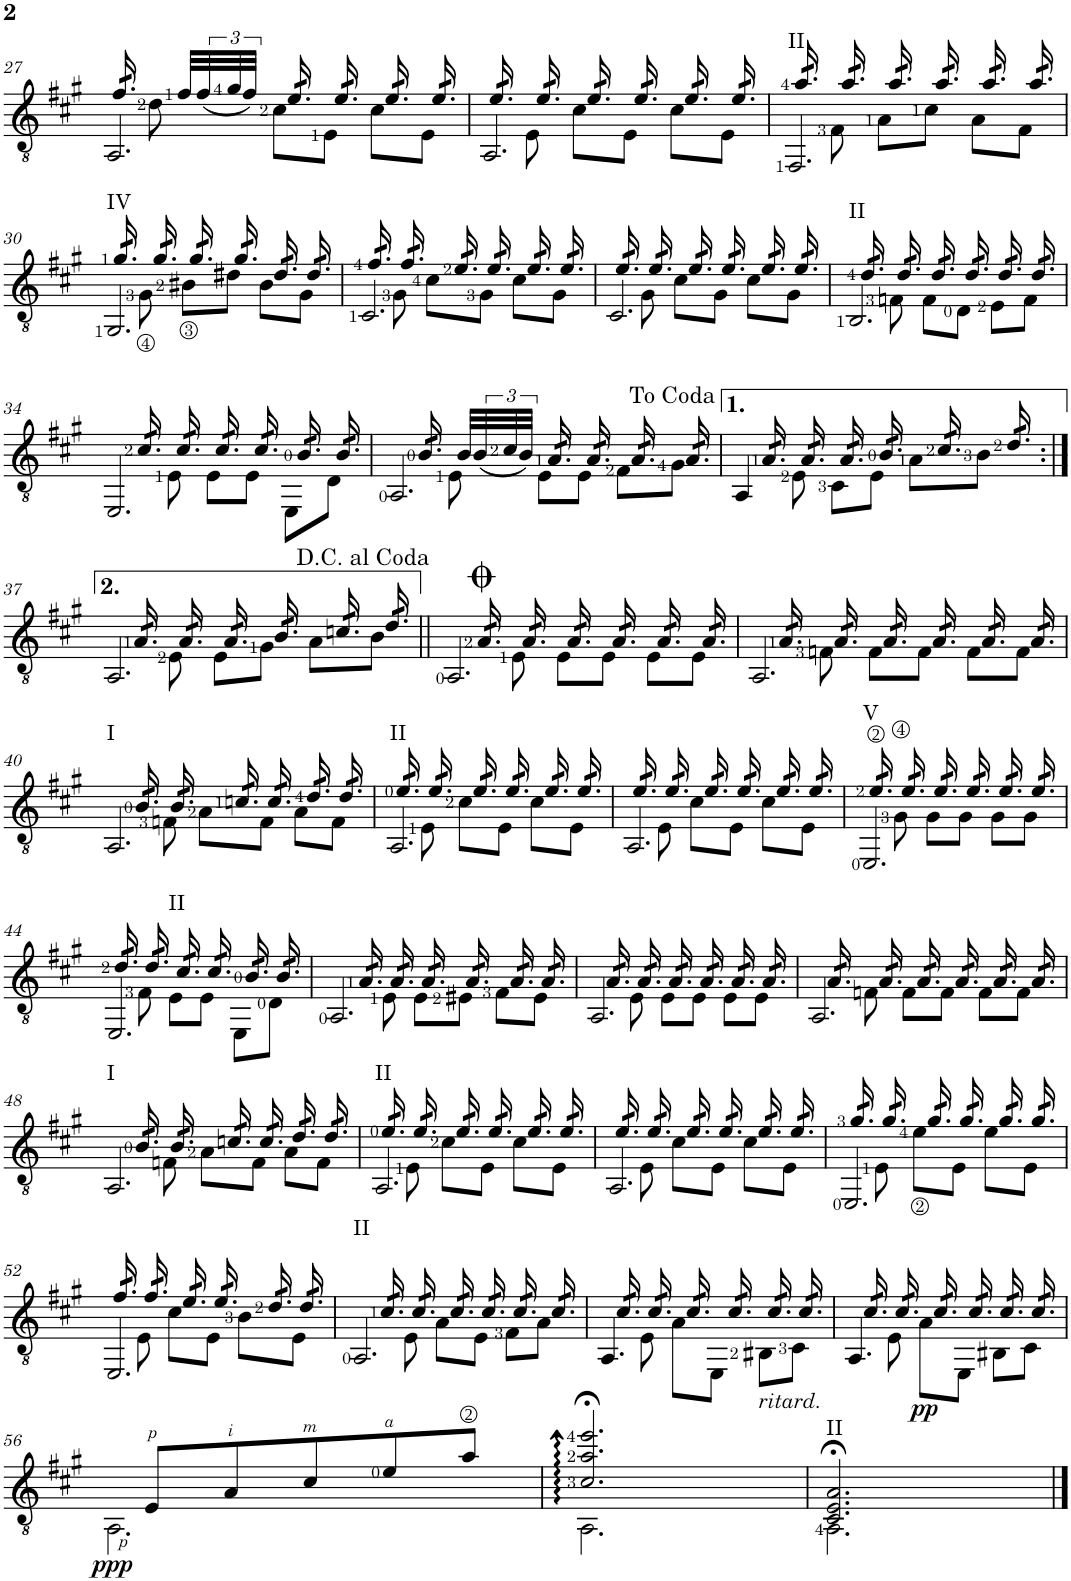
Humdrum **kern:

**kern	**dynam
*part1	*part1
*staff1	*staff1
*I"Classical Guitar	*
*I'Guit.	*
!!LO:PB:g=z
*clefGv2	*
*k[f#c#g#]	*
*A:	*
*M3/4	*
=27	=27
*^	*
*	*^	*
32ryy	8ryy	2.AA/	.
*tremolo	*	*	*
32f#/	.	.	.
32f#/	.	.	.
32f#/	.	.	.
*Xtremolo	*	*	*
32ryy	8d\	.	.
32f#/LLL	.	.	.
(<48f#/	.	.	.
48g#/	.	.	.
48f#/JJJ)	.	.	.
32ryy	8c#\L	.	.
*tremolo	*	*	*
32e/	.	.	.
32e/	.	.	.
32e/	.	.	.
*Xtremolo	*	*	*
32ryy	8E\J	.	.
*tremolo	*	*	*
32e/	.	.	.
32e/	.	.	.
32e/	.	.	.
*Xtremolo	*	*	*
32ryy	8c#\L	.	.
*tremolo	*	*	*
32e/	.	.	.
32e/	.	.	.
32e/	.	.	.
*Xtremolo	*	*	*
32ryy	8E\J	.	.
*tremolo	*	*	*
32e/	.	.	.
32e/	.	.	.
32e/	.	.	.
*Xtremolo	*	*	*
=28	=28	=28	=28
32ryy	8ryy	2.AA/	.
*tremolo	*	*	*
32e/	.	.	.
32e/	.	.	.
32e/	.	.	.
*Xtremolo	*	*	*
32ryy	8E\	.	.
*tremolo	*	*	*
32e/	.	.	.
32e/	.	.	.
32e/	.	.	.
*Xtremolo	*	*	*
32ryy	8c#\L	.	.
*tremolo	*	*	*
32e/	.	.	.
32e/	.	.	.
32e/	.	.	.
*Xtremolo	*	*	*
32ryy	8E\J	.	.
*tremolo	*	*	*
32e/	.	.	.
32e/	.	.	.
32e/	.	.	.
*Xtremolo	*	*	*
32ryy	8c#\L	.	.
*tremolo	*	*	*
32e/	.	.	.
32e/	.	.	.
32e/	.	.	.
*Xtremolo	*	*	*
32ryy	8E\J	.	.
*tremolo	*	*	*
32e/	.	.	.
32e/	.	.	.
32e/	.	.	.
*Xtremolo	*	*	*
=29	=29	=29	=29
!LO:TX:a:t=II	!	!	!
32ryy	8ryy	2.FF#/	.
*tremolo	*	*	*
32a/	.	.	.
32a/	.	.	.
32a/	.	.	.
*Xtremolo	*	*	*
32ryy	8F#\	.	.
*tremolo	*	*	*
32a/	.	.	.
32a/	.	.	.
32a/	.	.	.
*Xtremolo	*	*	*
32ryy	8A\L	.	.
*tremolo	*	*	*
32a/	.	.	.
32a/	.	.	.
32a/	.	.	.
*Xtremolo	*	*	*
32ryy	8c#\J	.	.
*tremolo	*	*	*
32a/	.	.	.
32a/	.	.	.
32a/	.	.	.
*Xtremolo	*	*	*
32ryy	8A\L	.	.
*tremolo	*	*	*
32a/	.	.	.
32a/	.	.	.
32a/	.	.	.
*Xtremolo	*	*	*
32ryy	8F#\J	.	.
*tremolo	*	*	*
32a/	.	.	.
32a/	.	.	.
32a/	.	.	.
*Xtremolo	*	*	*
!!LO:LB:g=z	!!	!!
=30	=30	=30	=30
!LO:TX:a:t=IV	!	!	!
32ryy	8ryy	2.GG#/	.
*tremolo	*	*	*
32g#/	.	.	.
32g#/	.	.	.
32g#/	.	.	.
*Xtremolo	*	*	*
32ryy	8G#\	.	.
*tremolo	*	*	*
32g#/	.	.	.
32g#/	.	.	.
32g#/	.	.	.
*Xtremolo	*	*	*
32ryy	8B#X\L	.	.
*tremolo	*	*	*
32g#/	.	.	.
32g#/	.	.	.
32g#/	.	.	.
*Xtremolo	*	*	*
32ryy	8d#X\J	.	.
*tremolo	*	*	*
32g#/	.	.	.
32g#/	.	.	.
32g#/	.	.	.
*Xtremolo	*	*	*
32ryy	8B#\L	.	.
*tremolo	*	*	*
32d#/	.	.	.
32d#/	.	.	.
32d#/	.	.	.
*Xtremolo	*	*	*
32ryy	8G#\J	.	.
*tremolo	*	*	*
32d#/	.	.	.
32d#/	.	.	.
32d#/	.	.	.
*Xtremolo	*	*	*
=31	=31	=31	=31
32ryy	8ryy	2.C#/	.
*tremolo	*	*	*
32f#/	.	.	.
32f#/	.	.	.
32f#/	.	.	.
*Xtremolo	*	*	*
32ryy	8G#\	.	.
*tremolo	*	*	*
32f#/	.	.	.
32f#/	.	.	.
32f#/	.	.	.
*Xtremolo	*	*	*
32ryy	8c#\L	.	.
*tremolo	*	*	*
32e/	.	.	.
32e/	.	.	.
32e/	.	.	.
*Xtremolo	*	*	*
32ryy	8G#\J	.	.
*tremolo	*	*	*
32e/	.	.	.
32e/	.	.	.
32e/	.	.	.
*Xtremolo	*	*	*
32ryy	8c#\L	.	.
*tremolo	*	*	*
32e/	.	.	.
32e/	.	.	.
32e/	.	.	.
*Xtremolo	*	*	*
32ryy	8G#\J	.	.
*tremolo	*	*	*
32e/	.	.	.
32e/	.	.	.
32e/	.	.	.
*Xtremolo	*	*	*
=32	=32	=32	=32
32ryy	8ryy	2.C#/	.
*tremolo	*	*	*
32e/	.	.	.
32e/	.	.	.
32e/	.	.	.
*Xtremolo	*	*	*
32ryy	8G#\	.	.
*tremolo	*	*	*
32e/	.	.	.
32e/	.	.	.
32e/	.	.	.
*Xtremolo	*	*	*
32ryy	8c#\L	.	.
*tremolo	*	*	*
32e/	.	.	.
32e/	.	.	.
32e/	.	.	.
*Xtremolo	*	*	*
32ryy	8G#\J	.	.
*tremolo	*	*	*
32e/	.	.	.
32e/	.	.	.
32e/	.	.	.
*Xtremolo	*	*	*
32ryy	8c#\L	.	.
*tremolo	*	*	*
32e/	.	.	.
32e/	.	.	.
32e/	.	.	.
*Xtremolo	*	*	*
32ryy	8G#\J	.	.
*tremolo	*	*	*
32e/	.	.	.
32e/	.	.	.
32e/	.	.	.
*Xtremolo	*	*	*
=33	=33	=33	=33
!LO:TX:a:t=II	!	!	!
32ryy	8ryy	2.BB/	.
*tremolo	*	*	*
32d/	.	.	.
32d/	.	.	.
32d/	.	.	.
*Xtremolo	*	*	*
32ryy	8Fn\	.	.
*tremolo	*	*	*
32d/	.	.	.
32d/	.	.	.
32d/	.	.	.
*Xtremolo	*	*	*
32ryy	8F\L	.	.
*tremolo	*	*	*
32d/	.	.	.
32d/	.	.	.
32d/	.	.	.
*Xtremolo	*	*	*
32ryy	8D\J	.	.
*tremolo	*	*	*
32d/	.	.	.
32d/	.	.	.
32d/	.	.	.
*Xtremolo	*	*	*
32ryy	8E\L	.	.
*tremolo	*	*	*
32d/	.	.	.
32d/	.	.	.
32d/	.	.	.
*Xtremolo	*	*	*
32ryy	8F\J	.	.
*tremolo	*	*	*
32d/	.	.	.
32d/	.	.	.
32d/	.	.	.
*Xtremolo	*	*	*
!!LO:LB:g=z	!!	!!
=34	=34	=34	=34
32ryy	8ryy	2.EE/	.
*tremolo	*	*	*
32c#/	.	.	.
32c#/	.	.	.
32c#/	.	.	.
*Xtremolo	*	*	*
32ryy	8E\	.	.
*tremolo	*	*	*
32c#/	.	.	.
32c#/	.	.	.
32c#/	.	.	.
*Xtremolo	*	*	*
32ryy	8E\L	.	.
*tremolo	*	*	*
32c#/	.	.	.
32c#/	.	.	.
32c#/	.	.	.
*Xtremolo	*	*	*
32ryy	8E\J	.	.
*tremolo	*	*	*
32c#/	.	.	.
32c#/	.	.	.
32c#/	.	.	.
*Xtremolo	*	*	*
32ryy	8EE\L	.	.
*tremolo	*	*	*
32B/	.	.	.
32B/	.	.	.
32B/	.	.	.
*Xtremolo	*	*	*
32ryy	8D\J	.	.
*tremolo	*	*	*
32B/	.	.	.
32B/	.	.	.
32B/	.	.	.
*Xtremolo	*	*	*
=35	=35	=35	=35
32ryy	8ryy	2.AA/	.
*tremolo	*	*	*
32B/	.	.	.
32B/	.	.	.
32B/	.	.	.
*Xtremolo	*	*	*
32ryy	8E\	.	.
32B/LLL	.	.	.
(<48B/	.	.	.
48c#/	.	.	.
48B/JJJ)	.	.	.
32ryy	8E\L	.	.
*tremolo	*	*	*
32A/	.	.	.
32A/	.	.	.
32A/	.	.	.
*Xtremolo	*	*	*
32ryy	8E\J	.	.
*tremolo	*	*	*
32A/	.	.	.
32A/	.	.	.
32A/	.	.	.
*Xtremolo	*	*	*
32ryy	8F#\L	.	.
*tremolo	*	*	*
32A/	.	.	.
32A/	.	.	.
32A/	.	.	.
*Xtremolo	*	*	*
32ryy	8G#\J	.	.
*tremolo	*	*	*
32A/	.	.	.
32A/	.	.	.
32A/	.	.	.
*Xtremolo	*	*	*
=36	=36	=36	=36
32ryy	8ryy	4AA/	.
*tremolo	*	*	*
32A/	.	.	.
32A/	.	.	.
32A/	.	.	.
*Xtremolo	*	*	*
32ryy	8E\	.	.
*tremolo	*	*	*
32A/	.	.	.
32A/	.	.	.
32A/	.	.	.
*Xtremolo	*	*	*
32ryy	8C#\L	32ryy	.
*tremolo	*	*	*
32A/	.	32ryy	.
32A/	.	16ryy	.
32A/	.	.	.
*Xtremolo	*	*	*
32ryy	8E\J	8ryy	.
*tremolo	*	*	*
32B/	.	.	.
32B/	.	.	.
32B/	.	.	.
*Xtremolo	*	*	*
32ryy	8A\L	8ryy	.
*tremolo	*	*	*
32c#/	.	.	.
32c#/	.	.	.
32c#/	.	.	.
*Xtremolo	*	*	*
32ryy	8B\J	8ryy	.
*tremolo	*	*	*
32d/	.	.	.
32d/	.	.	.
32d/	.	.	.
*Xtremolo	*	*	*
!!LO:LB:g=z	!!	!!
=37:|!	=37:|!	=37:|!	=37:|!
32ryy	8ryy	2.AA/	.
*tremolo	*	*	*
32A/	.	.	.
32A/	.	.	.
32A/	.	.	.
*Xtremolo	*	*	*
32ryy	8E\	.	.
*tremolo	*	*	*
32A/	.	.	.
32A/	.	.	.
32A/	.	.	.
*Xtremolo	*	*	*
32ryy	8E\L	.	.
*tremolo	*	*	*
32A/	.	.	.
32A/	.	.	.
32A/	.	.	.
*Xtremolo	*	*	*
32ryy	8G#\J	.	.
*tremolo	*	*	*
32B/	.	.	.
32B/	.	.	.
32B/	.	.	.
*Xtremolo	*	*	*
32ryy	8A\L	.	.
*tremolo	*	*	*
32cn/	.	.	.
32cn/	.	.	.
32cn/	.	.	.
*Xtremolo	*	*	*
32ryy	8B\J	.	.
*tremolo	*	*	*
32d/	.	.	.
32d/	.	.	.
32d/	.	.	.
*Xtremolo	*	*	*
=38||	=38||	=38||	=38||
32ryy	8ryy	2.AA/	.
*tremolo	*	*	*
32A/	.	.	.
32A/	.	.	.
32A/	.	.	.
*Xtremolo	*	*	*
32ryy	8E\	.	.
*tremolo	*	*	*
32A/	.	.	.
32A/	.	.	.
32A/	.	.	.
*Xtremolo	*	*	*
32ryy	8E\L	.	.
*tremolo	*	*	*
32A/	.	.	.
32A/	.	.	.
32A/	.	.	.
*Xtremolo	*	*	*
32ryy	8E\J	.	.
*tremolo	*	*	*
32A/	.	.	.
32A/	.	.	.
32A/	.	.	.
*Xtremolo	*	*	*
32ryy	8E\L	.	.
*tremolo	*	*	*
32A/	.	.	.
32A/	.	.	.
32A/	.	.	.
*Xtremolo	*	*	*
32ryy	8E\J	.	.
*tremolo	*	*	*
32A/	.	.	.
32A/	.	.	.
32A/	.	.	.
*Xtremolo	*	*	*
=39	=39	=39	=39
32ryy	8ryy	2.AA/	.
*tremolo	*	*	*
32A/	.	.	.
32A/	.	.	.
32A/	.	.	.
*Xtremolo	*	*	*
32ryy	8Fn\	.	.
*tremolo	*	*	*
32A/	.	.	.
32A/	.	.	.
32A/	.	.	.
*Xtremolo	*	*	*
32ryy	8F\L	.	.
*tremolo	*	*	*
32A/	.	.	.
32A/	.	.	.
32A/	.	.	.
*Xtremolo	*	*	*
32ryy	8F\J	.	.
*tremolo	*	*	*
32A/	.	.	.
32A/	.	.	.
32A/	.	.	.
*Xtremolo	*	*	*
32ryy	8F\L	.	.
*tremolo	*	*	*
32A/	.	.	.
32A/	.	.	.
32A/	.	.	.
*Xtremolo	*	*	*
32ryy	8F\J	.	.
*tremolo	*	*	*
32A/	.	.	.
32A/	.	.	.
32A/	.	.	.
*Xtremolo	*	*	*
!!LO:LB:g=z	!!	!!
=40	=40	=40	=40
!LO:TX:a:t=I	!	!	!
32ryy	8ryy	2.AA/	.
*tremolo	*	*	*
32B/	.	.	.
32B/	.	.	.
32B/	.	.	.
*Xtremolo	*	*	*
32ryy	8Fn\	.	.
*tremolo	*	*	*
32B/	.	.	.
32B/	.	.	.
32B/	.	.	.
*Xtremolo	*	*	*
32ryy	8A\L	.	.
*tremolo	*	*	*
32cn/	.	.	.
32cn/	.	.	.
32cn/	.	.	.
*Xtremolo	*	*	*
32ryy	8F\J	.	.
*tremolo	*	*	*
32c/	.	.	.
32c/	.	.	.
32c/	.	.	.
*Xtremolo	*	*	*
32ryy	8A\L	.	.
*tremolo	*	*	*
32d/	.	.	.
32d/	.	.	.
32d/	.	.	.
*Xtremolo	*	*	*
32ryy	8F\J	.	.
*tremolo	*	*	*
32d/	.	.	.
32d/	.	.	.
32d/	.	.	.
*Xtremolo	*	*	*
=41	=41	=41	=41
!LO:TX:a:t=II	!	!	!
32ryy	8ryy	2.AA/	.
*tremolo	*	*	*
32e/	.	.	.
32e/	.	.	.
32e/	.	.	.
*Xtremolo	*	*	*
32ryy	8E\	.	.
*tremolo	*	*	*
32e/	.	.	.
32e/	.	.	.
32e/	.	.	.
*Xtremolo	*	*	*
32ryy	8c#\L	.	.
*tremolo	*	*	*
32e/	.	.	.
32e/	.	.	.
32e/	.	.	.
*Xtremolo	*	*	*
32ryy	8E\J	.	.
*tremolo	*	*	*
32e/	.	.	.
32e/	.	.	.
32e/	.	.	.
*Xtremolo	*	*	*
32ryy	8c#\L	.	.
*tremolo	*	*	*
32e/	.	.	.
32e/	.	.	.
32e/	.	.	.
*Xtremolo	*	*	*
32ryy	8E\J	.	.
*tremolo	*	*	*
32e/	.	.	.
32e/	.	.	.
32e/	.	.	.
*Xtremolo	*	*	*
=42	=42	=42	=42
32ryy	8ryy	2.AA/	.
*tremolo	*	*	*
32e/	.	.	.
32e/	.	.	.
32e/	.	.	.
*Xtremolo	*	*	*
32ryy	8E\	.	.
*tremolo	*	*	*
32e/	.	.	.
32e/	.	.	.
32e/	.	.	.
*Xtremolo	*	*	*
32ryy	8c#\L	.	.
*tremolo	*	*	*
32e/	.	.	.
32e/	.	.	.
32e/	.	.	.
*Xtremolo	*	*	*
32ryy	8E\J	.	.
*tremolo	*	*	*
32e/	.	.	.
32e/	.	.	.
32e/	.	.	.
*Xtremolo	*	*	*
32ryy	8c#\L	.	.
*tremolo	*	*	*
32e/	.	.	.
32e/	.	.	.
32e/	.	.	.
*Xtremolo	*	*	*
32ryy	8E\J	.	.
*tremolo	*	*	*
32e/	.	.	.
32e/	.	.	.
32e/	.	.	.
*Xtremolo	*	*	*
=43	=43	=43	=43
!LO:TX:a:t=V	!	!	!
32ryy	8ryy	2.EE/	.
*tremolo	*	*	*
32e/	.	.	.
32e/	.	.	.
32e/	.	.	.
*Xtremolo	*	*	*
32ryy	8G#>\	.	.
*tremolo	*	*	*
32e/	.	.	.
32e/	.	.	.
32e/	.	.	.
*Xtremolo	*	*	*
32ryy	8G#\L	.	.
*tremolo	*	*	*
32e/	.	.	.
32e/	.	.	.
32e/	.	.	.
*Xtremolo	*	*	*
32ryy	8G#\J	.	.
*tremolo	*	*	*
32e/	.	.	.
32e/	.	.	.
32e/	.	.	.
*Xtremolo	*	*	*
32ryy	8G#\L	.	.
*tremolo	*	*	*
32e/	.	.	.
32e/	.	.	.
32e/	.	.	.
*Xtremolo	*	*	*
32ryy	8G#\J	.	.
*tremolo	*	*	*
32e/	.	.	.
32e/	.	.	.
32e/	.	.	.
*Xtremolo	*	*	*
!!LO:LB:g=z	!!	!!
=44	=44	=44	=44
32ryy	8ryy	2.EE/	.
*tremolo	*	*	*
32d/	.	.	.
32d/	.	.	.
32d/	.	.	.
*Xtremolo	*	*	*
32ryy	8F#\	.	.
*tremolo	*	*	*
32d/	.	.	.
32d/	.	.	.
32d/	.	.	.
*Xtremolo	*	*	*
!LO:TX:a:t=II	!	!	!
32ryy	8E\L	.	.
*tremolo	*	*	*
32c#/	.	.	.
32c#/	.	.	.
32c#/	.	.	.
*Xtremolo	*	*	*
32ryy	8E\J	.	.
*tremolo	*	*	*
32c#/	.	.	.
32c#/	.	.	.
32c#/	.	.	.
*Xtremolo	*	*	*
32ryy	8EE\L	.	.
*tremolo	*	*	*
32B/	.	.	.
32B/	.	.	.
32B/	.	.	.
*Xtremolo	*	*	*
32ryy	8D\J	.	.
*tremolo	*	*	*
32B/	.	.	.
32B/	.	.	.
32B/	.	.	.
*Xtremolo	*	*	*
=45	=45	=45	=45
32ryy	8ryy	2.AA/	.
*tremolo	*	*	*
32A/	.	.	.
32A/	.	.	.
32A/	.	.	.
*Xtremolo	*	*	*
32ryy	8E\	.	.
*tremolo	*	*	*
32A/	.	.	.
32A/	.	.	.
32A/	.	.	.
*Xtremolo	*	*	*
32ryy	8E\L	.	.
*tremolo	*	*	*
32A/	.	.	.
32A/	.	.	.
32A/	.	.	.
*Xtremolo	*	*	*
32ryy	8E#X\J	.	.
*tremolo	*	*	*
32A/	.	.	.
32A/	.	.	.
32A/	.	.	.
*Xtremolo	*	*	*
32ryy	8F#\L	.	.
*tremolo	*	*	*
32A/	.	.	.
32A/	.	.	.
32A/	.	.	.
*Xtremolo	*	*	*
32ryy	8E#\J	.	.
*tremolo	*	*	*
32A/	.	.	.
32A/	.	.	.
32A/	.	.	.
*Xtremolo	*	*	*
=46	=46	=46	=46
32ryy	8ryy	2.AA/	.
*tremolo	*	*	*
32A/	.	.	.
32A/	.	.	.
32A/	.	.	.
*Xtremolo	*	*	*
32ryy	8E\	.	.
*tremolo	*	*	*
32A/	.	.	.
32A/	.	.	.
32A/	.	.	.
*Xtremolo	*	*	*
32ryy	8E\L	.	.
*tremolo	*	*	*
32A/	.	.	.
32A/	.	.	.
32A/	.	.	.
*Xtremolo	*	*	*
32ryy	8E\J	.	.
*tremolo	*	*	*
32A/	.	.	.
32A/	.	.	.
32A/	.	.	.
*Xtremolo	*	*	*
32ryy	8E\L	.	.
*tremolo	*	*	*
32A/	.	.	.
32A/	.	.	.
32A/	.	.	.
*Xtremolo	*	*	*
32ryy	8E\J	.	.
*tremolo	*	*	*
32A/	.	.	.
32A/	.	.	.
32A/	.	.	.
*Xtremolo	*	*	*
=47	=47	=47	=47
32ryy	8ryy	2.AA/	.
*tremolo	*	*	*
32A/	.	.	.
32A/	.	.	.
32A/	.	.	.
*Xtremolo	*	*	*
32ryy	8Fn\	.	.
*tremolo	*	*	*
32A/	.	.	.
32A/	.	.	.
32A/	.	.	.
*Xtremolo	*	*	*
32ryy	8F\L	.	.
*tremolo	*	*	*
32A/	.	.	.
32A/	.	.	.
32A/	.	.	.
*Xtremolo	*	*	*
32ryy	8F\J	.	.
*tremolo	*	*	*
32A/	.	.	.
32A/	.	.	.
32A/	.	.	.
*Xtremolo	*	*	*
32ryy	8F\L	.	.
*tremolo	*	*	*
32A/	.	.	.
32A/	.	.	.
32A/	.	.	.
*Xtremolo	*	*	*
32ryy	8F\J	.	.
*tremolo	*	*	*
32A/	.	.	.
32A/	.	.	.
32A/	.	.	.
*Xtremolo	*	*	*
!!LO:LB:g=z	!!	!!
=48	=48	=48	=48
!LO:TX:a:t=I	!	!	!
32ryy	8ryy	2.AA/	.
*tremolo	*	*	*
32B/	.	.	.
32B/	.	.	.
32B/	.	.	.
*Xtremolo	*	*	*
32ryy	8Fn\	.	.
*tremolo	*	*	*
32B/	.	.	.
32B/	.	.	.
32B/	.	.	.
*Xtremolo	*	*	*
32ryy	8A\L	.	.
*tremolo	*	*	*
32cn/	.	.	.
32cn/	.	.	.
32cn/	.	.	.
*Xtremolo	*	*	*
32ryy	8F\J	.	.
*tremolo	*	*	*
32c/	.	.	.
32c/	.	.	.
32c/	.	.	.
*Xtremolo	*	*	*
32ryy	8A\L	.	.
*tremolo	*	*	*
32d/	.	.	.
32d/	.	.	.
32d/	.	.	.
*Xtremolo	*	*	*
32ryy	8F\J	.	.
*tremolo	*	*	*
32d/	.	.	.
32d/	.	.	.
32d/	.	.	.
*Xtremolo	*	*	*
=49	=49	=49	=49
!LO:TX:a:t=II	!	!	!
32ryy	8ryy	2.AA/	.
*tremolo	*	*	*
32e/	.	.	.
32e/	.	.	.
32e/	.	.	.
*Xtremolo	*	*	*
32ryy	8E\	.	.
*tremolo	*	*	*
32e/	.	.	.
32e/	.	.	.
32e/	.	.	.
*Xtremolo	*	*	*
32ryy	8c#\L	.	.
*tremolo	*	*	*
32e/	.	.	.
32e/	.	.	.
32e/	.	.	.
*Xtremolo	*	*	*
32ryy	8E\J	.	.
*tremolo	*	*	*
32e/	.	.	.
32e/	.	.	.
32e/	.	.	.
*Xtremolo	*	*	*
32ryy	8c#\L	.	.
*tremolo	*	*	*
32e/	.	.	.
32e/	.	.	.
32e/	.	.	.
*Xtremolo	*	*	*
32ryy	8E\J	.	.
*tremolo	*	*	*
32e/	.	.	.
32e/	.	.	.
32e/	.	.	.
*Xtremolo	*	*	*
=50	=50	=50	=50
32ryy	8ryy	2.AA/	.
*tremolo	*	*	*
32e/	.	.	.
32e/	.	.	.
32e/	.	.	.
*Xtremolo	*	*	*
32ryy	8E\	.	.
*tremolo	*	*	*
32e/	.	.	.
32e/	.	.	.
32e/	.	.	.
*Xtremolo	*	*	*
32ryy	8c#\L	.	.
*tremolo	*	*	*
32e/	.	.	.
32e/	.	.	.
32e/	.	.	.
*Xtremolo	*	*	*
32ryy	8E\J	.	.
*tremolo	*	*	*
32e/	.	.	.
32e/	.	.	.
32e/	.	.	.
*Xtremolo	*	*	*
32ryy	8c#\L	.	.
*tremolo	*	*	*
32e/	.	.	.
32e/	.	.	.
32e/	.	.	.
*Xtremolo	*	*	*
32ryy	8E\J	.	.
*tremolo	*	*	*
32e/	.	.	.
32e/	.	.	.
32e/	.	.	.
*Xtremolo	*	*	*
=51	=51	=51	=51
32ryy	8ryy	2.EE/	.
*tremolo	*	*	*
32g#/	.	.	.
32g#/	.	.	.
32g#/	.	.	.
*Xtremolo	*	*	*
32ryy	8E\	.	.
*tremolo	*	*	*
32g#/	.	.	.
32g#/	.	.	.
32g#/	.	.	.
*Xtremolo	*	*	*
32ryy	8e\L	.	.
*tremolo	*	*	*
32g#/	.	.	.
32g#/	.	.	.
32g#/	.	.	.
*Xtremolo	*	*	*
32ryy	8E\J	.	.
*tremolo	*	*	*
32g#/	.	.	.
32g#/	.	.	.
32g#/	.	.	.
*Xtremolo	*	*	*
32ryy	8e\L	.	.
*tremolo	*	*	*
32g#/	.	.	.
32g#/	.	.	.
32g#/	.	.	.
*Xtremolo	*	*	*
32ryy	8E\J	.	.
*tremolo	*	*	*
32g#/	.	.	.
32g#/	.	.	.
32g#/	.	.	.
*Xtremolo	*	*	*
!!LO:LB:g=z	!!	!!
=52	=52	=52	=52
32ryy	8ryy	2.EE/	.
*tremolo	*	*	*
32f#/	.	.	.
32f#/	.	.	.
32f#/	.	.	.
*Xtremolo	*	*	*
32ryy	8E\	.	.
*tremolo	*	*	*
32f#/	.	.	.
32f#/	.	.	.
32f#/	.	.	.
*Xtremolo	*	*	*
32ryy	8c#\L	.	.
*tremolo	*	*	*
32e/	.	.	.
32e/	.	.	.
32e/	.	.	.
*Xtremolo	*	*	*
32ryy	8E\J	.	.
*tremolo	*	*	*
32e/	.	.	.
32e/	.	.	.
32e/	.	.	.
*Xtremolo	*	*	*
32ryy	8B\L	.	.
*tremolo	*	*	*
32d/	.	.	.
32d/	.	.	.
32d/	.	.	.
*Xtremolo	*	*	*
32ryy	8E\J	.	.
*tremolo	*	*	*
32d/	.	.	.
32d/	.	.	.
32d/	.	.	.
*Xtremolo	*	*	*
=53	=53	=53	=53
!LO:TX:a:t=II	!	!	!
32ryy	8ryy	2.AA/	.
*tremolo	*	*	*
32c#/	.	.	.
32c#/	.	.	.
32c#/	.	.	.
*Xtremolo	*	*	*
32ryy	8E\	.	.
*tremolo	*	*	*
32c#/	.	.	.
32c#/	.	.	.
32c#/	.	.	.
*Xtremolo	*	*	*
32ryy	8A\L	.	.
*tremolo	*	*	*
32c#/	.	.	.
32c#/	.	.	.
32c#/	.	.	.
*Xtremolo	*	*	*
32ryy	8E\J	.	.
*tremolo	*	*	*
32c#/	.	.	.
32c#/	.	.	.
32c#/	.	.	.
*Xtremolo	*	*	*
32ryy	8F#\L	.	.
*tremolo	*	*	*
32c#/	.	.	.
32c#/	.	.	.
32c#/	.	.	.
*Xtremolo	*	*	*
32ryy	8A\J	.	.
*tremolo	*	*	*
32c#/	.	.	.
32c#/	.	.	.
32c#/	.	.	.
*Xtremolo	*	*	*
=54	=54	=54	=54
32ryy	8ryy	4.AA/	.
*tremolo	*	*	*
32c#/	.	.	.
32c#/	.	.	.
32c#/	.	.	.
*Xtremolo	*	*	*
32ryy	8E\	.	.
*tremolo	*	*	*
32c#/	.	.	.
32c#/	.	.	.
32c#/	.	.	.
*Xtremolo	*	*	*
32ryy	8A\L	.	.
*tremolo	*	*	*
32c#/	.	.	.
32c#/	.	.	.
32c#/	.	.	.
*Xtremolo	*	*	*
32ryy	8EE\J	4.ryy	.
*tremolo	*	*	*
32c#/	.	.	.
32c#/	.	.	.
32c#/	.	.	.
*Xtremolo	*	*	*
!LO:TX:b:i:t=ritard.	!	!	!
32ryy	8BB#X\L	.	.
*tremolo	*	*	*
32c#/	.	.	.
32c#/	.	.	.
32c#/	.	.	.
*Xtremolo	*	*	*
32ryy	8C#\J	.	.
*tremolo	*	*	*
32c#/	.	.	.
32c#/	.	.	.
32c#/	.	.	.
*Xtremolo	*	*	*
=55	=55	=55	=55
32ryy	8ryy	4.AA/	.
*tremolo	*	*	*
32c#/	.	.	.
32c#/	.	.	.
32c#/	.	.	.
*Xtremolo	*	*	*
32ryy	8E\	.	.
*tremolo	*	*	*
32c#/	.	.	.
32c#/	.	.	.
32c#/	.	.	.
*Xtremolo	*	*	*
!	!	!	!LO:DY:b
32ryy	8A\L	.	pp
*tremolo	*	*	*
32c#/	.	.	.
32c#/	.	.	.
32c#/	.	.	.
*Xtremolo	*	*	*
32ryy	8EE\J	4.ryy	.
*tremolo	*	*	*
32c#/	.	.	.
32c#/	.	.	.
32c#/	.	.	.
*Xtremolo	*	*	*
32ryy	8BB#X\L	.	.
*tremolo	*	*	*
32c#/	.	.	.
32c#/	.	.	.
32c#/	.	.	.
*Xtremolo	*	*	*
32ryy	8C#\J	.	.
*tremolo	*	*	*
32c#/	.	.	.
32c#/	.	.	.
32c#/	.	.	.
*Xtremolo	*	*	*
*	*v	*v	*
!!LO:LB:g=z
=56	=56	=56
!	!	!LO:DY:b
8ryy	2.AA\	ppp
8E/L	.	.
8A/	.	.
8c#/	.	.
8e/	.	.
8a/J	.	.
=57	=57	=57
2.c#/:;< 2.a/:;< 2.ee/:;<	2.AA\	.
=58	=58	=58
!LO:TX:a:t=II	!	!
2.C#/;< 2.E/;< 2.A/;<	2.AA\	.
*v	*v	*
==	==
*-	*-
